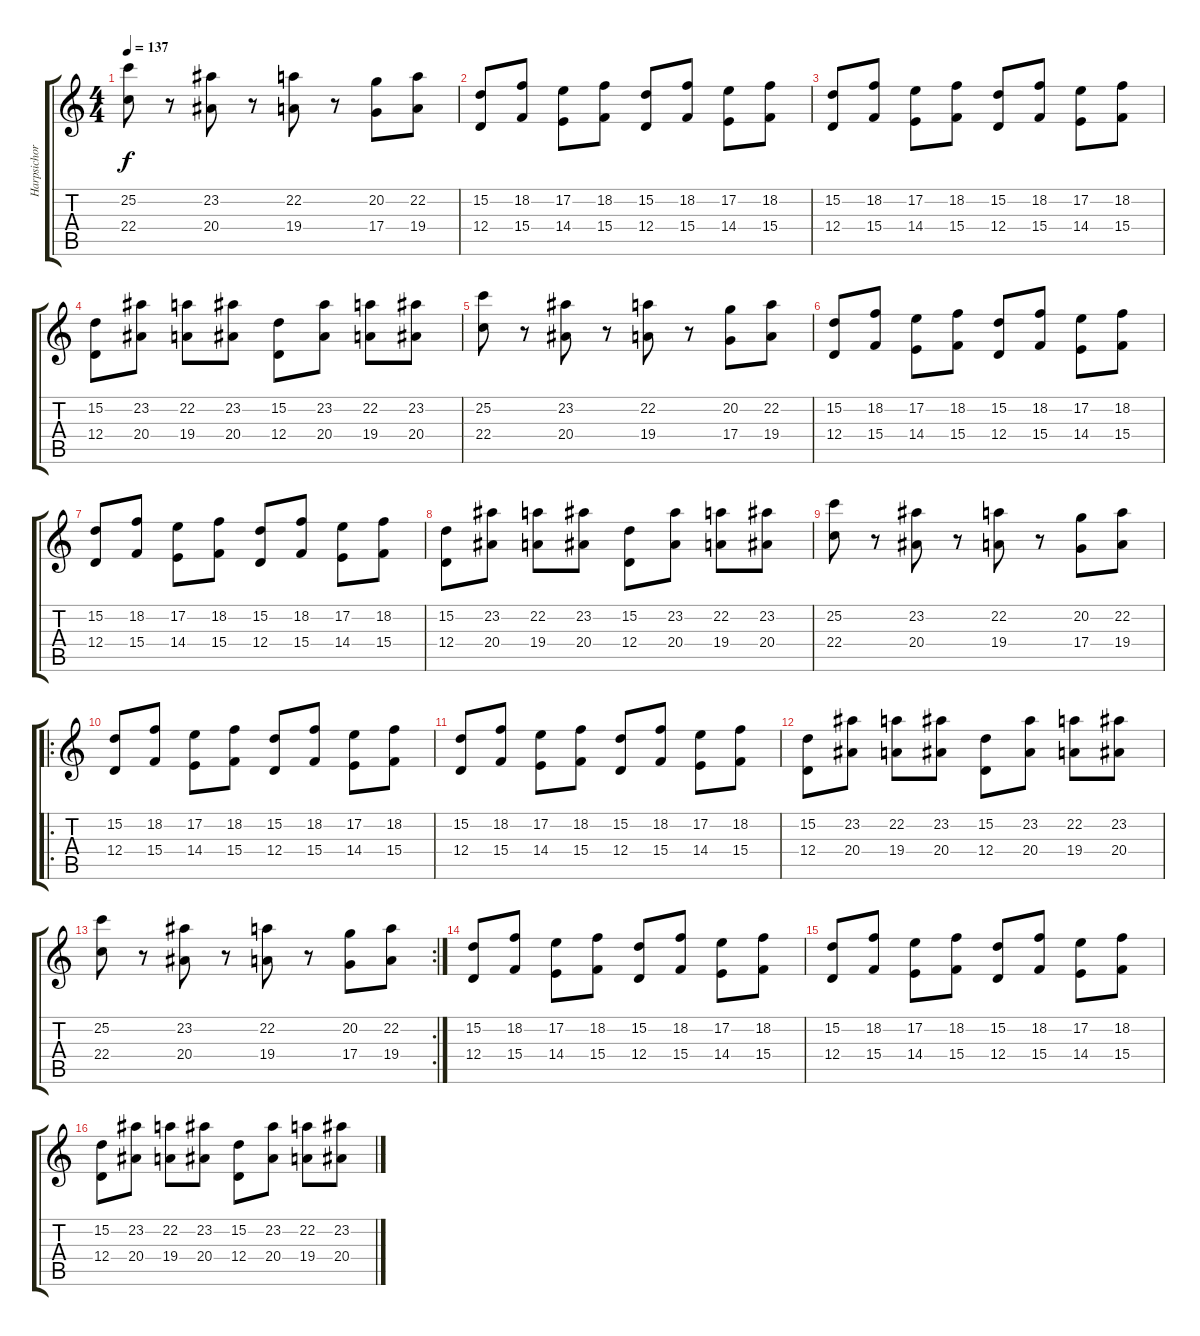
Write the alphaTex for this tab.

\track ("Harpsichord" "Harpsichor") {instrument harpsichord}
\staff {score tabs}
\tuning (E4 B3 G3 D3 A2 D2) {hide}
\ts (4 4)
\tempo 137
\clef g2
\ks c
(25.2 22.4).8{dy f} r.8 (23.2 20.4).8 r.8 (22.2 19.4).8 r.8 (20.2 17.4).8 (22.2 19.4).8 |
(15.2 12.4).8 (18.2 15.4).8 (17.2 14.4).8 (18.2 15.4).8 (15.2 12.4).8 (18.2 15.4).8 (17.2 14.4).8 (18.2 15.4).8 |
(15.2 12.4).8 (18.2 15.4).8 (17.2 14.4).8 (18.2 15.4).8 (15.2 12.4).8 (18.2 15.4).8 (17.2 14.4).8 (18.2 15.4).8 |
(15.2 12.4).8 (23.2 20.4).8 (22.2 19.4).8 (23.2 20.4).8 (15.2 12.4).8 (23.2 20.4).8 (22.2 19.4).8 (23.2 20.4).8 |
(25.2 22.4).8 r.8 (23.2 20.4).8 r.8 (22.2 19.4).8 r.8 (20.2 17.4).8 (22.2 19.4).8 |
(15.2 12.4).8 (18.2 15.4).8 (17.2 14.4).8 (18.2 15.4).8 (15.2 12.4).8 (18.2 15.4).8 (17.2 14.4).8 (18.2 15.4).8 |
(15.2 12.4).8 (18.2 15.4).8 (17.2 14.4).8 (18.2 15.4).8 (15.2 12.4).8 (18.2 15.4).8 (17.2 14.4).8 (18.2 15.4).8 |
(15.2 12.4).8 (23.2 20.4).8 (22.2 19.4).8 (23.2 20.4).8 (15.2 12.4).8 (23.2 20.4).8 (22.2 19.4).8 (23.2 20.4).8 |
(25.2 22.4).8 r.8 (23.2 20.4).8 r.8 (22.2 19.4).8 r.8 (20.2 17.4).8 (22.2 19.4).8 |
\ro
(15.2 12.4).8 (18.2 15.4).8 (17.2 14.4).8 (18.2 15.4).8 (15.2 12.4).8 (18.2 15.4).8 (17.2 14.4).8 (18.2 15.4).8 |
(15.2 12.4).8 (18.2 15.4).8 (17.2 14.4).8 (18.2 15.4).8 (15.2 12.4).8 (18.2 15.4).8 (17.2 14.4).8 (18.2 15.4).8 |
(15.2 12.4).8 (23.2 20.4).8 (22.2 19.4).8 (23.2 20.4).8 (15.2 12.4).8 (23.2 20.4).8 (22.2 19.4).8 (23.2 20.4).8 |
\rc 2
(25.2 22.4).8 r.8 (23.2 20.4).8 r.8 (22.2 19.4).8 r.8 (20.2 17.4).8 (22.2 19.4).8 |
(15.2 12.4).8 (18.2 15.4).8 (17.2 14.4).8 (18.2 15.4).8 (15.2 12.4).8 (18.2 15.4).8 (17.2 14.4).8 (18.2 15.4).8 |
(15.2 12.4).8 (18.2 15.4).8 (17.2 14.4).8 (18.2 15.4).8 (15.2 12.4).8 (18.2 15.4).8 (17.2 14.4).8 (18.2 15.4).8 |
(15.2 12.4).8 (23.2 20.4).8 (22.2 19.4).8 (23.2 20.4).8 (15.2 12.4).8 (23.2 20.4).8 (22.2 19.4).8 (23.2 20.4).8
